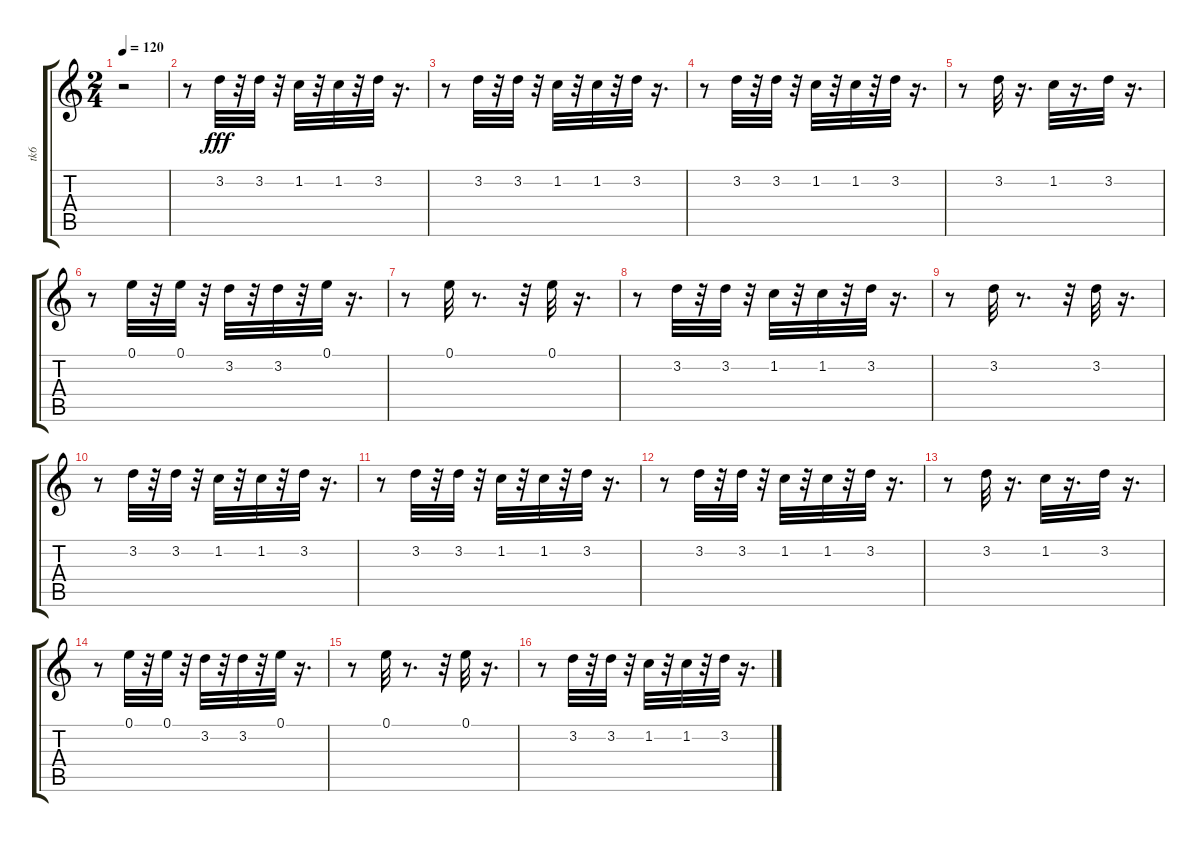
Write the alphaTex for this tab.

\track ("tk6" "tk6") {instrument electricguitarmuted}
\staff {score tabs}
\tuning (E4 B3 G3 D3 A2 E2) {hide}
\ts (2 4)
\tempo 120
\clef g2
\ks c
r.2{dy fff instrument electricguitarmuted} |
r.8 3.2.32{balance 8} r.32 3.2.32 r.32 1.2.32 r.32 1.2.32 r.32 3.2.32 r.16{d} |
r.8 3.2.32 r.32 3.2.32 r.32 1.2.32 r.32 1.2.32 r.32 3.2.32 r.16{d} |
r.8 3.2.32 r.32 3.2.32 r.32 1.2.32 r.32 1.2.32 r.32 3.2.32 r.16{d} |
r.8 3.2.32 r.16{d} 1.2.32 r.16{d} 3.2.32 r.16{d} |
r.8 0.1.32 r.32 0.1.32 r.32 3.2.32 r.32 3.2.32 r.32 0.1.32 r.16{d} |
r.8 0.1.32 r.8{d} r.32 0.1.32 r.16{d} |
r.8 3.2.32 r.32 3.2.32 r.32 1.2.32 r.32 1.2.32 r.32 3.2.32 r.16{d} |
r.8 3.2.32 r.8{d} r.32 3.2.32 r.16{d} |
r.8 3.2.32 r.32 3.2.32 r.32 1.2.32 r.32 1.2.32 r.32 3.2.32 r.16{d} |
r.8 3.2.32 r.32 3.2.32 r.32 1.2.32 r.32 1.2.32 r.32 3.2.32 r.16{d} |
r.8 3.2.32 r.32 3.2.32 r.32 1.2.32 r.32 1.2.32 r.32 3.2.32 r.16{d} |
r.8 3.2.32 r.16{d} 1.2.32 r.16{d} 3.2.32 r.16{d} |
r.8 0.1.32 r.32 0.1.32 r.32 3.2.32 r.32 3.2.32 r.32 0.1.32 r.16{d} |
r.8 0.1.32 r.8{d} r.32 0.1.32 r.16{d} |
r.8 3.2.32 r.32 3.2.32 r.32 1.2.32 r.32 1.2.32 r.32 3.2.32 r.16{d}
